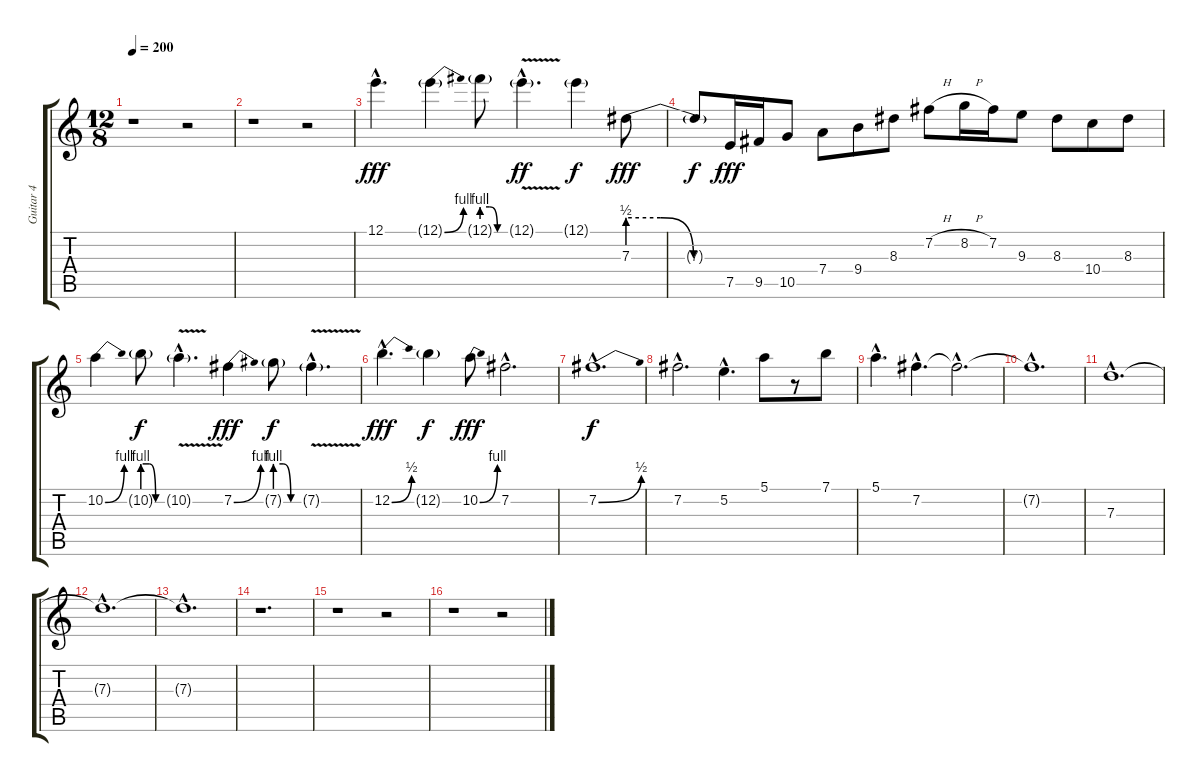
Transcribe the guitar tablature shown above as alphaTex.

\track ("Guitar 4" "Guitar 4") {instrument distortionguitar}
\staff {score tabs}
\tuning (E4 B3 G3 D3 A2 D2) {hide}
\ts (12 8)
\tempo 200
\clef g2
\ks c
r.1{dy fff} r.2 |
r.1 r.2 |
12.1{hac}.4{d} 12.1{be (bend 0 0 60 4) g}.4 12.1{be (custom 0 4 20 4 40 0 60 0) g}.8 12.1{v g hac}.4{d dy ff} 12.1{g}.4{dy f} 7.3{be (custom 0 2 20 2 40 0 60 0)}.8{dy fff} |
7.3{t}.8{dy f} 7.5.16{dy fff} 9.5.16 10.5.8 7.4.8 9.4.8 8.3.8 7.2{h}.8 8.2{h}.16 7.2.16 9.3.8 8.3.8 10.4.8 8.3.8 |
10.2{be (bend 0 0 60 4)}.4 10.2{be (custom 0 4 20 4 40 0 60 0) g}.8{dy f} 10.2{v g hac}.4{d} 7.2{be (bend 0 0 60 4)}.4{dy fff} 7.2{be (custom 0 4 20 4 40 0 60 0) g}.8{dy f} 7.2{v g hac}.4{d} |
12.2{be (bend 0 0 60 2) hac}.4{d dy fff} 12.2{g}.4{dy f} 10.2{be (bend 0 0 60 4)}.8{dy fff} 7.2{hac}.2{d} |
7.2{be (bend 0 0 60 2) hac}.1{d dy f} |
7.2{hac}.2{d} 5.2{hac}.4{d} 5.1.8 r.8 7.1.8 |
5.1{hac}.4{d} 7.2{hac}.4{d} 7.2{hac t}.2{d} |
7.2{hac t}.1{d} |
7.3{hac}.1{d} |
7.3{hac t}.1{d} |
7.3{hac t}.1{d} |
r.1{d} |
r.1 r.2 |
r.1 r.2
